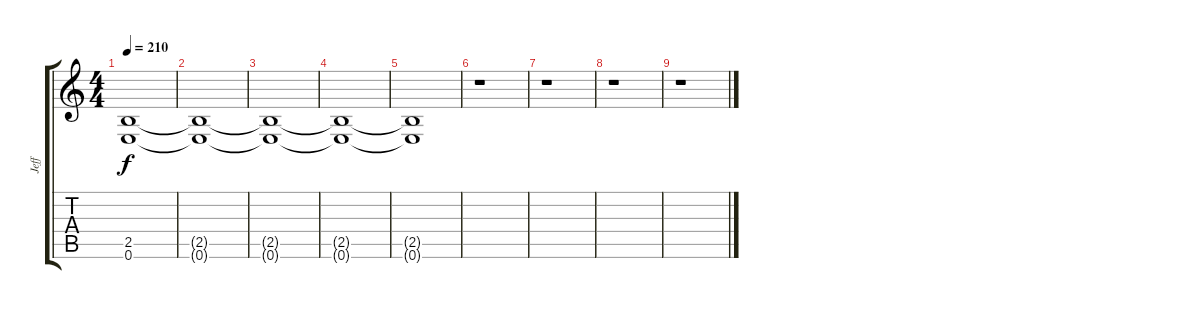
\track ("Jeff" "Jeff") {instrument distortionguitar}
\staff {score tabs}
\tuning (E4 B3 G3 D3 A2 E2) {hide}
\ts (4 4)
\tempo 210
\clef g2
\ks c
(2.5{t} 0.6{t}).1{dy f} |
(2.5{t} 0.6{t}).1 |
(2.5{t} 0.6{t}).1 |
(2.5{t} 0.6{t}).1 |
(2.5{t} 0.6{t}).1 |
r.1 |
r.1 |
r.1 |
r.1
